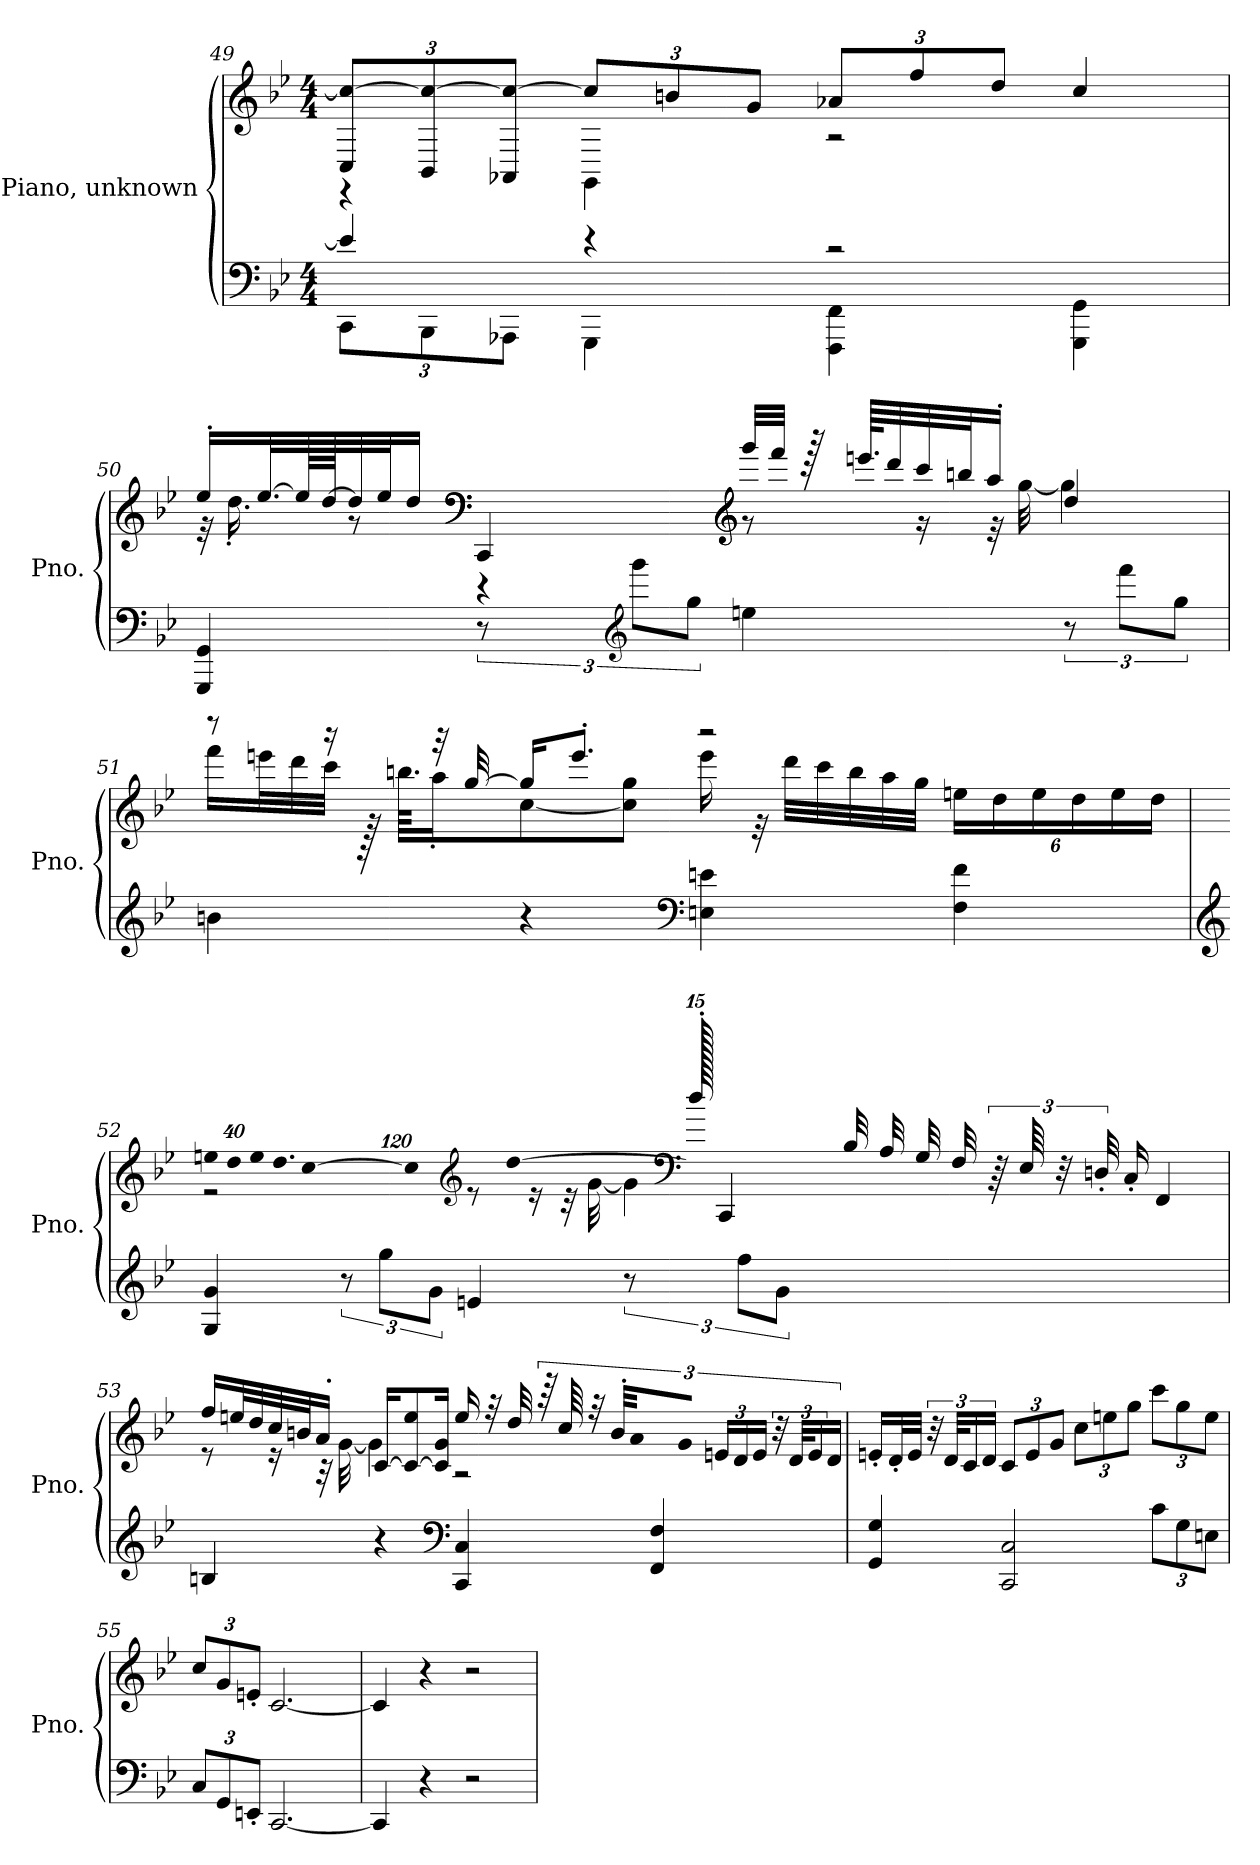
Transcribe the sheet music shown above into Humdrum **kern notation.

**kern	**kern
*part1	*part1
*staff2	*staff1
*I"Piano, unknown	*
*I'Pno.	*
*clefF4	*clefG2
*k[b-e-]	*k[b-e-]
*M4/4	*M4/4
=49	=49
*^	*
*	*Xbrackettup	*Xbrackettup
*	*	*^
4e-/]	12CC\L	12C/ 12cc/_L	4r
.	12BBB-\	12BB-/ 12cc/_	.
.	12AAA-X\J	12AA-X/ 12cc/_J	.
4r	4GGG\	12cc/L]	4GG\
.	.	12bn/	.
.	.	12g/J	.
2r	4FFF\ 4FF\	12a-X/L	2r
.	.	12ff/	.
.	.	12dd/J	.
.	4GGG\ 4GG\	4cc/	.
*v	*v	*	*
!!LO:PB:g=z	!!
=50	=50	=50
4GGG/ 4GG/	16ee-'/LL	32r
.	.	16.dd'\
.	[32.ee-/L	.
.	128ee-/LL]	.
.	[128dd/JJ	.
.	32dd/]	8r
.	32ee-/J	.
.	16dd/JJ	.
*	*clefF4	*
*brackettup	*	*
12r	4CC/	4r
*clefG2	*	*
12ggg\L	.	.
12gg\J	.	.
*	*clefG2	*
4een\	32ggg/LLL	8r
.	32fff/JJJ	.
.	128r	.
.	64.eeen/KLLL	.
.	32ddd/	.
.	32ccc/	16r
.	32bbn/J	.
.	16aa'/JJ	32r
.	.	[32gg\
12r	4dd/	4gg\]
12fff\L	.	.
12gg\J	.	.
!!LO:LB:g=z	!!
=51	=51	=51
4bn\	8r	16fff\LL
.	.	32eeen\L
.	.	32ddd\
.	16r	32ccc\JJJ
.	.	128r
.	.	64.bbn\KKLL
.	32r	16aa'\J
.	[32gg/	.
4r	16gg/KL]	[8cc\
.	8.eee'/J	.
.	.	8cc\] 8gg\J
*clefF4	*	*
4En\ 4en\	2r	16eee\
.	.	32r
.	.	32ddd\LLL
.	.	32ccc\
.	.	32bb\
.	.	32aa\
.	.	32gg\JJJ
4F\ 4f\	.	24een\LL
.	.	24dd\
.	.	24ee\
.	.	24dd\
.	.	24ee\
.	.	24dd\JJ
!!LO:LB:g=z	!!
=52	=52	=52
*clefG2	*	*
!	!LO:N:vis=32	!
4G/ 4g/	640%23een/LLL	2r
!	!LO:N:vis=32	!
.	640%23dd/	.
!	!LO:N:vis=32	!
.	640%23ee/	.
!	!LO:N:vis=32.	!
.	1920%103dd/	.
!	!LO:N:vis=64	!
.	[960%17cc/L	.
!	!LO:N:vis=64	!
.	960%17cc/J]	.
.	[320%17dd/JJ	.
*	*clefF4	*
12r	1920dd'/]	.
.	4CC/	.
12gg\L	.	.
12g\J	.	.
*	*clefG2	*
4en/	.	8r
.	32gg/LLL	.
.	32ff/	.
.	32ee/	.
.	32dd/JJJ	.
.	.	16r
*	*brackettup	*
.	96r	.
.	96cc/	.
.	48r	.
.	48bn'/KLL	.
.	.	32r
.	16a'/JJ	.
.	.	[32g\
12r	.	4g\]
.	4d/	.
12ff\L	.	.
12g\J	.	.
1920ryy	.	1920ryy
!!LO:LB:g=z	!!
=53	=53	=53
4Bn/	16ff/LL	8r
.	32een/L	.
.	32dd/	.
.	32cc/	16r
.	32bn/J	.
.	16a'/JJ	32r
.	.	[32g\
4r	[16c/KL	4g\]
.	8c/_ 8ee/	.
.	16c/] 16g/Jk	.
*clefF4	*	*
4CC/ 4C/	16ee/	2r
.	32r	.
.	32dd/	.
.	96r	.
.	96cc/	.
.	48r	.
.	48b'/LLL	.
.	32a/	.
.	32g/JJJ	.
*	*Xbrackettup	*
4FF/ 4F/	24en/LL	.
.	24d/	.
.	24e/JJ	.
*	*brackettup	*
.	48r	.
.	48d/KLL	.
.	24e/	.
.	24d/JJ	.
*	*v	*v
!!LO:LB:g=z
=54	=54
4GG/ 4G/	16en'/LL
.	32d'/L
.	32e/JJJ
.	48r
.	48d/KLL
.	24c/
.	24d/JJ
*	*Xbrackettup
2CC/ 2C/	12c/L
.	12e/
.	12g/J
.	12cc\L
.	12een\
.	12gg\J
*Xbrackettup	*
12c\L	12ccc\L
12G\	12gg\
12En\J	12ee\J
=55	=55
12C/L	12cc/L
12GG/	12g/
12EEn'/J	12en'/J
[2.CC/	[2.c/
=56	=56
4CC/]	4c/]
4r	4r
2r	2r
=	=
*-	*-
